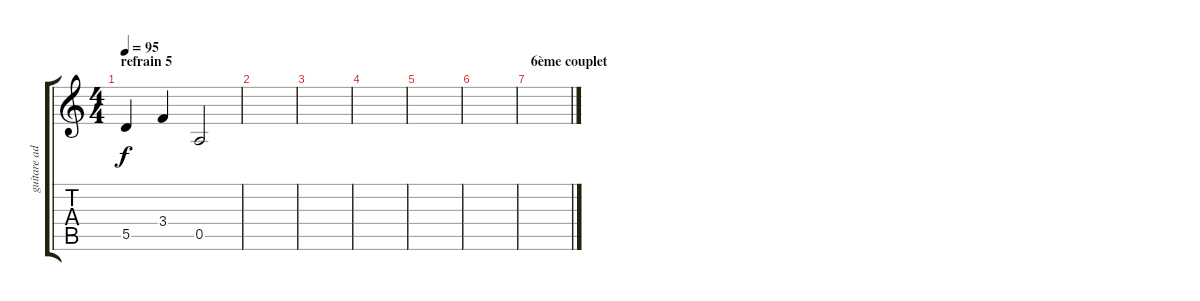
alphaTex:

\track ("guitare aditionnelle" "guitare ad") {instrument acousticguitarnylon}
\staff {score tabs}
\tuning (E4 B3 G3 D3 A2 E2) {hide}
\ts (4 4)
\section ("" "refrain 5")
\tempo 95
\clef g2
\ks c
5.5.4{dy f} 3.4.4 0.5.2 |
|
|
|
|
|
\section ("" "6ème couplet")
